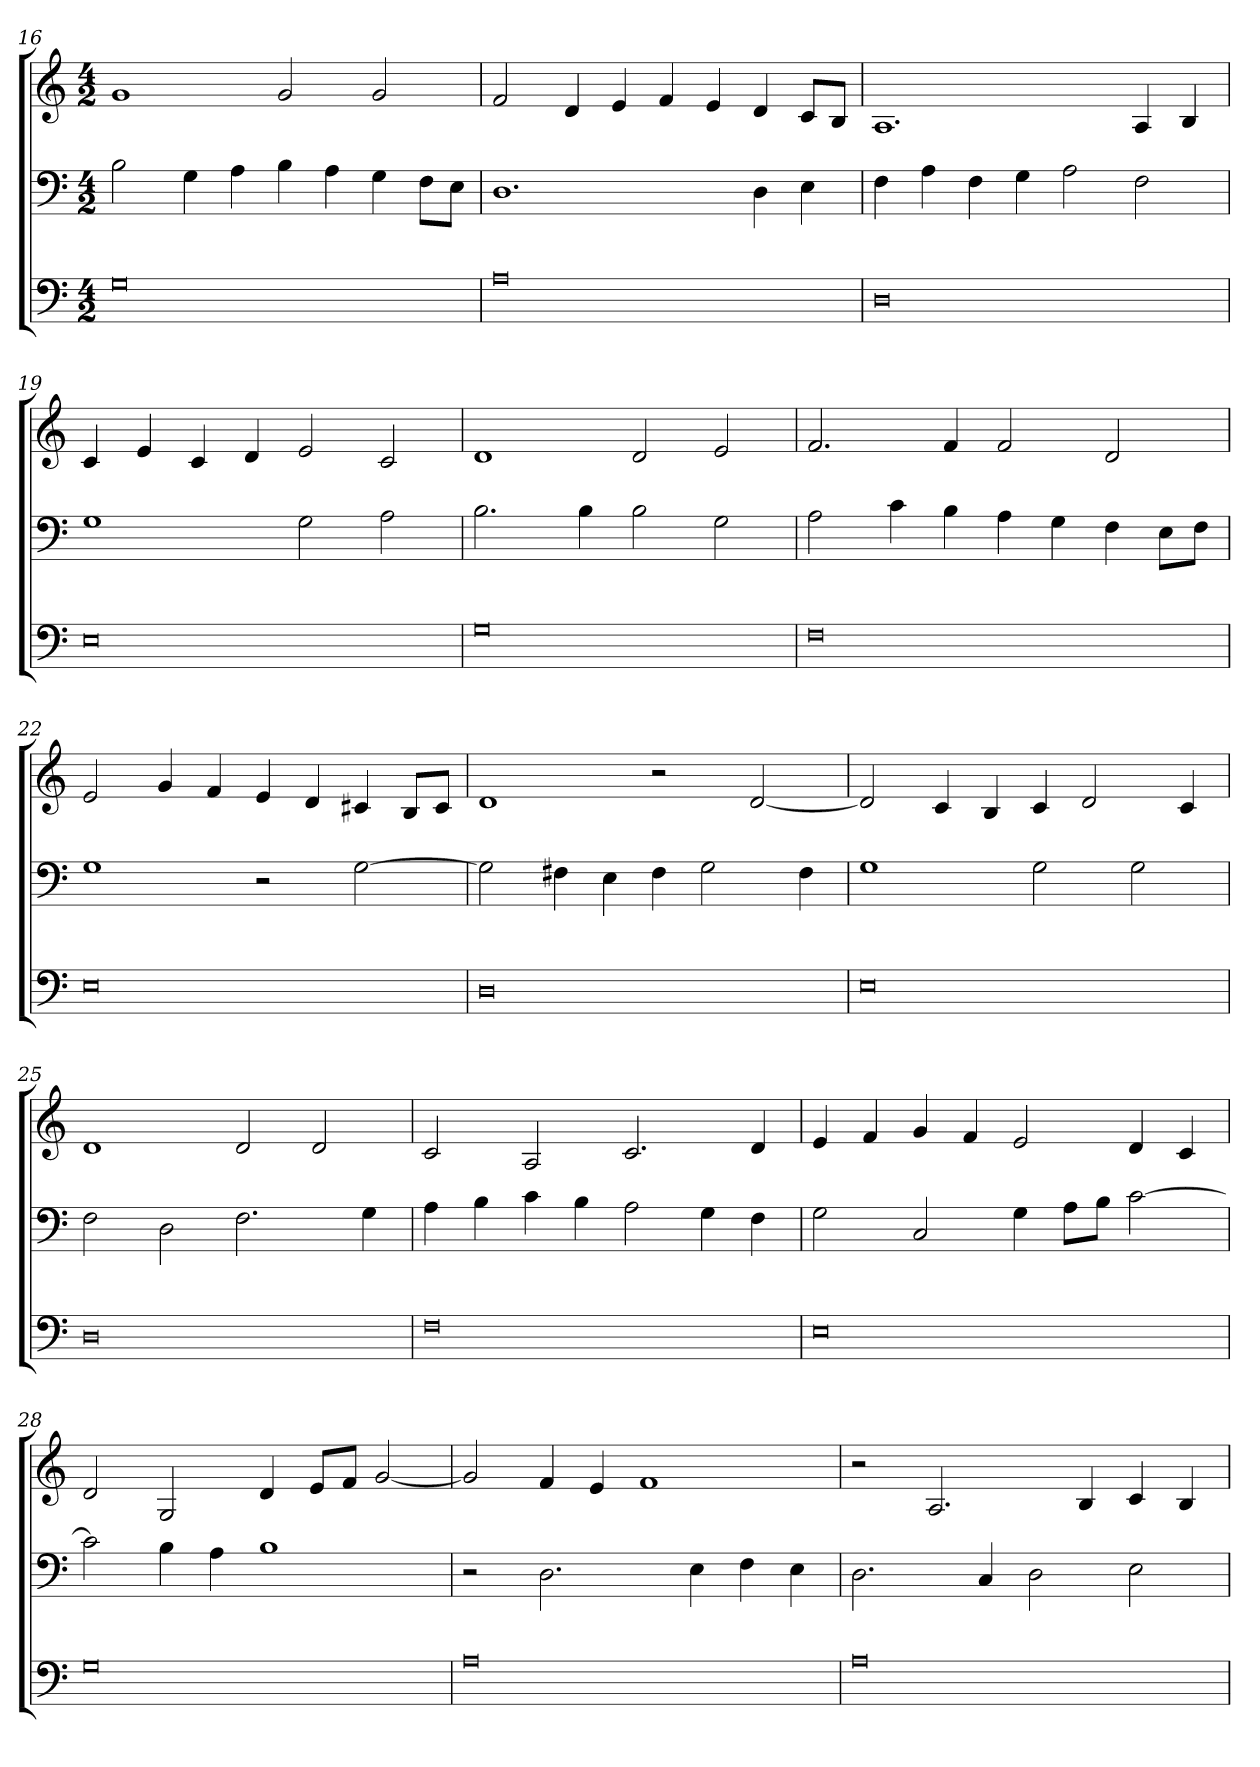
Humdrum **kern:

**kern	**kern	**kern
*part3	*part2	*part1
*staff3	*staff2	*staff1
*k[]	*k[]	*k[]
*M4/2	*M4/2	*M4/2
=16	=16	=16
0G	2B	1g
.	4G	.
.	4A	.
.	4B	2g
.	4A	.
.	4G	2g
.	8FL	.
.	8EJ	.
=17	=17	=17
0A	1.D	2f
.	.	4d
.	.	4e
.	.	4f
.	.	4e
.	4D	4d
.	4E	8cL
.	.	8BJ
=18	=18	=18
0D	4F	1.A
.	4A	.
.	4F	.
.	4G	.
.	2A	.
.	2F	4A
.	.	4B
=19	=19	=19
0E	1G	4c
.	.	4e
.	.	4c
.	.	4d
.	2G	2e
.	2A	2c
=20	=20	=20
0G	2.B	1d
.	4B	.
.	2B	2d
.	2G	2e
=21	=21	=21
0F	2A	2.f
.	4c	.
.	4B	4f
.	4A	2f
.	4G	.
.	4F	2d
.	8EL	.
.	8FJ	.
=22	=22	=22
0E	1G	2e
.	.	4g
.	.	4f
.	2r	4e
.	.	4d
.	[2G	4c#X
.	.	8BL
.	.	8c#J
=23	=23	=23
0D	2G]	1d
.	4F#X	.
.	4E	.
.	4F#	2r
.	2G	.
.	.	[2d
.	4F#	.
=24	=24	=24
0E	1G	2d]
.	.	4c
.	.	4B
.	2G	4c
.	.	2d
.	2G	.
.	.	4c
=25	=25	=25
0D	2F	1d
.	2D	.
.	2.F	2d
.	.	2d
.	4G	.
=26	=26	=26
0F	4A	2c
.	4B	.
.	4c	2A
.	4B	.
.	2A	2.c
.	4G	.
.	4F	4d
=27	=27	=27
0E	2G	4e
.	.	4f
.	2C	4g
.	.	4f
.	4G	2e
.	8AL	.
.	8BJ	.
.	[2c	4d
.	.	4c
=28	=28	=28
0G	2c]	2d
.	4B	2G
.	4A	.
.	1B	4d
.	.	8eL
.	.	8fJ
.	.	[2g
=29	=29	=29
0A	2r	2g]
.	2.D	4f
.	.	4e
.	.	1f
.	4E	.
.	4F	.
.	4E	.
=30	=30	=30
0A	2.D	2r
.	.	2.A
.	4C	.
.	2D	.
.	.	4B
.	2E	4c
.	.	4B
=	=	=
*-	*-	*-
